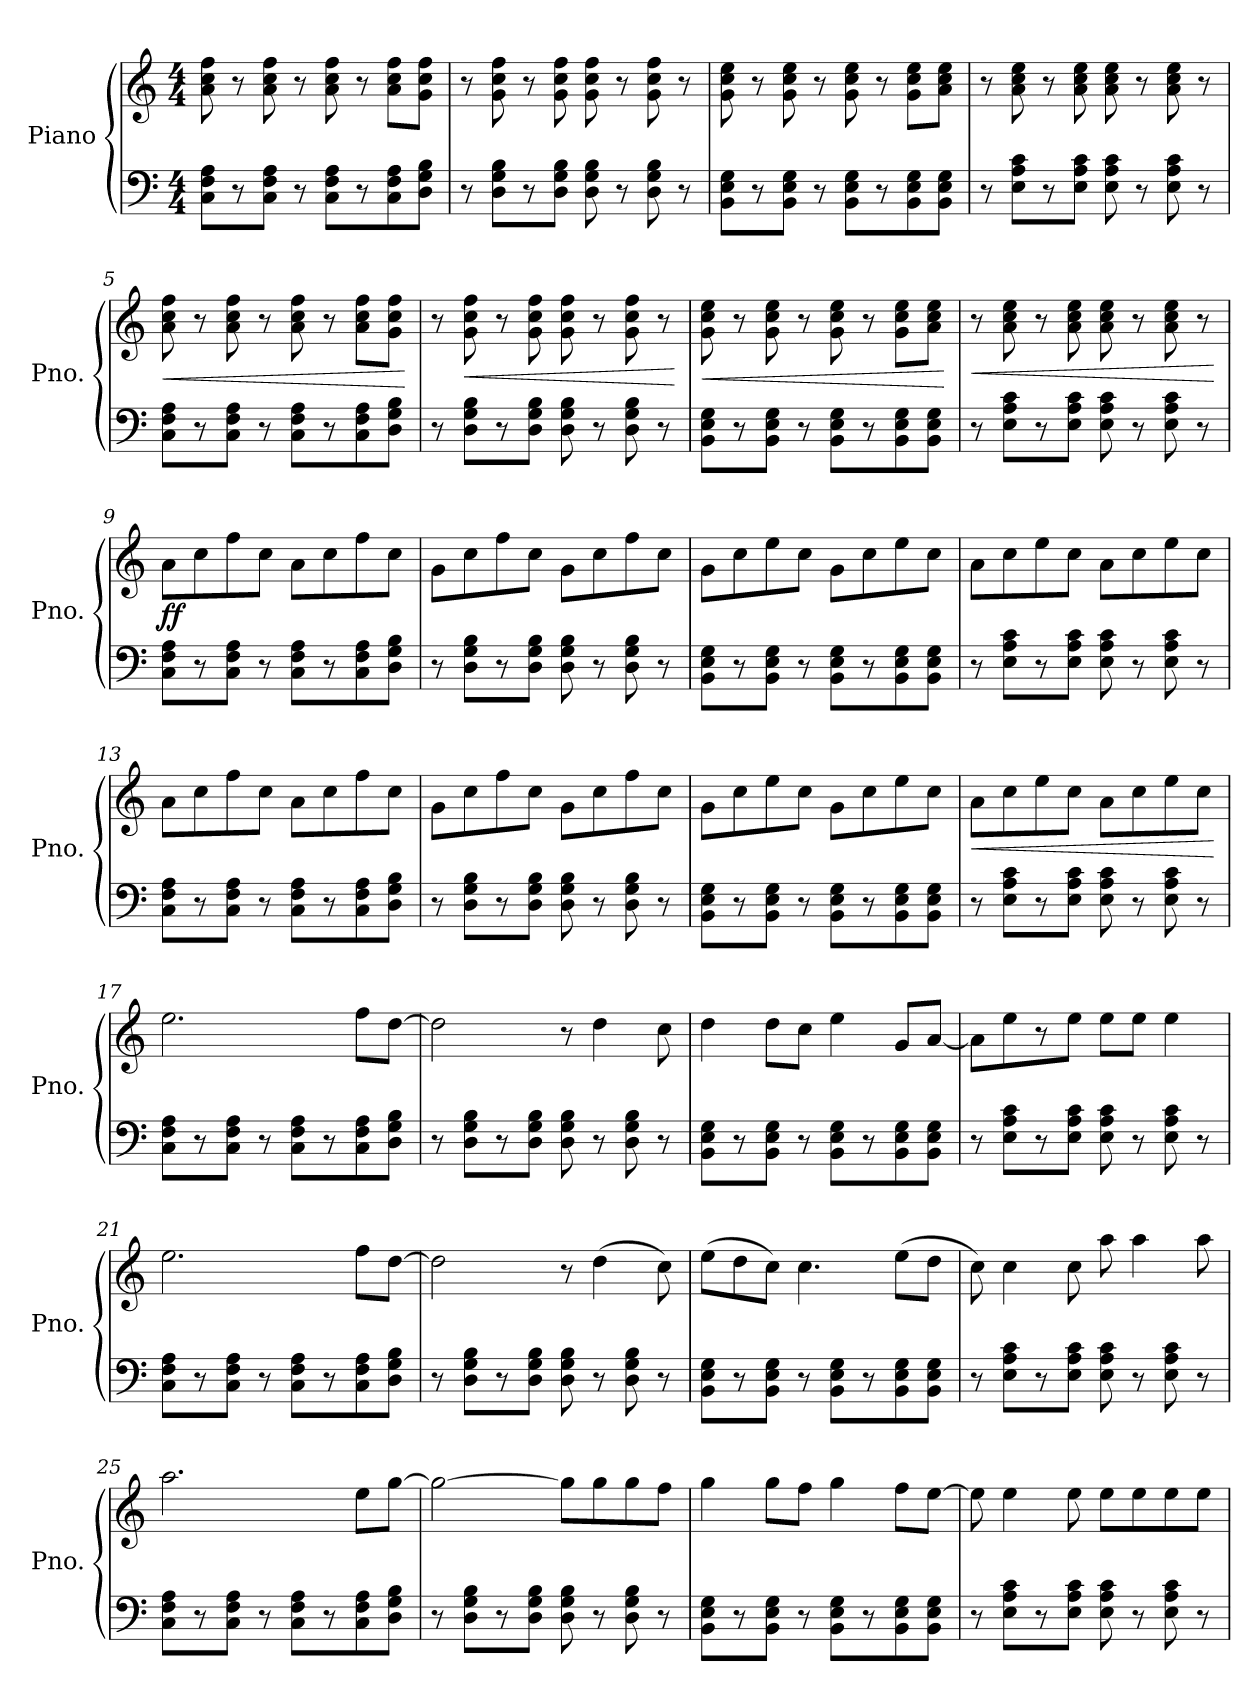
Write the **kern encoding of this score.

**kern	**kern	**dynam
*part1	*part1	*part1
*staff2	*staff1	*staff1/2
*I"Piano	*	*
*I'Pno.	*	*
*clefF4	*clefG2	*
*k[]	*k[]	*
*M4/4	*M4/4	*
*MM139	*MM139	*
=1	=1	=1
8C\ 8F\ 8A\L	8a\ 8cc\ 8ff\	.
8r	8r	.
8C\ 8F\ 8A\J	8a\ 8cc\ 8ff\	.
8r	8r	.
8C\ 8F\ 8A\L	8a\ 8cc\ 8ff\	.
8r	8r	.
8C\ 8F\ 8A\	8a\ 8cc\ 8ff\L	.
8D\ 8G\ 8B\J	8g\ 8cc\ 8ff\J	.
=2	=2	=2
8r	8r	.
8D\ 8G\ 8B\L	8g\ 8cc\ 8ff\	.
8r	8r	.
8D\ 8G\ 8B\J	8g\ 8cc\ 8ff\	.
8D\ 8G\ 8B\	8g\ 8cc\ 8ff\	.
8r	8r	.
8D\ 8G\ 8B\	8g\ 8cc\ 8ff\	.
8r	8r	.
=3	=3	=3
8BB\ 8E\ 8G\L	8g\ 8cc\ 8ee\	.
8r	8r	.
8BB\ 8E\ 8G\J	8g\ 8cc\ 8ee\	.
8r	8r	.
8BB\ 8E\ 8G\L	8g\ 8cc\ 8ee\	.
8r	8r	.
8BB\ 8E\ 8G\	8g\ 8cc\ 8ee\L	.
8BB\ 8E\ 8G\J	8a\ 8cc\ 8ee\J	.
=4	=4	=4
8r	8r	.
8E\ 8A\ 8c\L	8a\ 8cc\ 8ee\	.
8r	8r	.
8E\ 8A\ 8c\J	8a\ 8cc\ 8ee\	.
8E\ 8A\ 8c\	8a\ 8cc\ 8ee\	.
8r	8r	.
8E\ 8A\ 8c\	8a\ 8cc\ 8ee\	.
8r	8r	.
!!LO:LB:g=z
=5	=5	=5
!	!	!LO:HP:b
8C\ 8F\ 8A\L	8a\ 8cc\ 8ff\	<
8r	8r	.
8C\ 8F\ 8A\J	8a\ 8cc\ 8ff\	.
8r	8r	.
8C\ 8F\ 8A\L	8a\ 8cc\ 8ff\	.
8r	8r	.
8C\ 8F\ 8A\	8a\ 8cc\ 8ff\L	.
8D\ 8G\ 8B\J	8g\ 8cc\ 8ff\J	.
.	.	[
=6	=6	=6
8r	8r	.
!	!	!LO:HP:b
8D\ 8G\ 8B\L	8g\ 8cc\ 8ff\	<
8r	8r	.
8D\ 8G\ 8B\J	8g\ 8cc\ 8ff\	.
8D\ 8G\ 8B\	8g\ 8cc\ 8ff\	.
8r	8r	.
8D\ 8G\ 8B\	8g\ 8cc\ 8ff\	.
8r	8r	.
.	.	[
=7	=7	=7
!	!	!LO:HP:b
8BB\ 8E\ 8G\L	8g\ 8cc\ 8ee\	<
8r	8r	.
8BB\ 8E\ 8G\J	8g\ 8cc\ 8ee\	.
8r	8r	.
8BB\ 8E\ 8G\L	8g\ 8cc\ 8ee\	.
8r	8r	.
8BB\ 8E\ 8G\	8g\ 8cc\ 8ee\L	.
8BB\ 8E\ 8G\J	8a\ 8cc\ 8ee\J	.
.	.	[
=8	=8	=8
!	!	!LO:HP:b
8r	8r	<
8E\ 8A\ 8c\L	8a\ 8cc\ 8ee\	.
8r	8r	.
8E\ 8A\ 8c\J	8a\ 8cc\ 8ee\	.
8E\ 8A\ 8c\	8a\ 8cc\ 8ee\	.
8r	8r	.
8E\ 8A\ 8c\	8a\ 8cc\ 8ee\	.
8r	8r	.
.	.	[
=9	=9	=9
!	!	!LO:DY:b
8C\ 8F\ 8A\L	8a\L	ff
8r	8cc\	.
8C\ 8F\ 8A\J	8ff\	.
8r	8cc\J	.
8C\ 8F\ 8A\L	8a\L	.
8r	8cc\	.
8C\ 8F\ 8A\	8ff\	.
8D\ 8G\ 8B\J	8cc\J	.
!!LO:LB:g=z
=10	=10	=10
8r	8g\L	.
8D\ 8G\ 8B\L	8cc\	.
8r	8ff\	.
8D\ 8G\ 8B\J	8cc\J	.
8D\ 8G\ 8B\	8g\L	.
8r	8cc\	.
8D\ 8G\ 8B\	8ff\	.
8r	8cc\J	.
=11	=11	=11
8BB\ 8E\ 8G\L	8g\L	.
8r	8cc\	.
8BB\ 8E\ 8G\J	8ee\	.
8r	8cc\J	.
8BB\ 8E\ 8G\L	8g\L	.
8r	8cc\	.
8BB\ 8E\ 8G\	8ee\	.
8BB\ 8E\ 8G\J	8cc\J	.
=12	=12	=12
8r	8a\L	.
8E\ 8A\ 8c\L	8cc\	.
8r	8ee\	.
8E\ 8A\ 8c\J	8cc\J	.
8E\ 8A\ 8c\	8a\L	.
8r	8cc\	.
8E\ 8A\ 8c\	8ee\	.
8r	8cc\J	.
=13	=13	=13
8C\ 8F\ 8A\L	8a\L	.
8r	8cc\	.
8C\ 8F\ 8A\J	8ff\	.
8r	8cc\J	.
8C\ 8F\ 8A\L	8a\L	.
8r	8cc\	.
8C\ 8F\ 8A\	8ff\	.
8D\ 8G\ 8B\J	8cc\J	.
!!LO:LB:g=z
=14	=14	=14
8r	8g\L	.
8D\ 8G\ 8B\L	8cc\	.
8r	8ff\	.
8D\ 8G\ 8B\J	8cc\J	.
8D\ 8G\ 8B\	8g\L	.
8r	8cc\	.
8D\ 8G\ 8B\	8ff\	.
8r	8cc\J	.
!!LO:PB:g=z
=15	=15	=15
8BB\ 8E\ 8G\L	8g\L	.
8r	8cc\	.
8BB\ 8E\ 8G\J	8ee\	.
8r	8cc\J	.
8BB\ 8E\ 8G\L	8g\L	.
8r	8cc\	.
8BB\ 8E\ 8G\	8ee\	.
8BB\ 8E\ 8G\J	8cc\J	.
=16	=16	=16
!	!	!LO:HP:b
8r	8a\L	<
8E\ 8A\ 8c\L	8cc\	.
8r	8ee\	.
8E\ 8A\ 8c\J	8cc\J	.
8E\ 8A\ 8c\	8a\L	.
8r	8cc\	.
8E\ 8A\ 8c\	8ee\	.
8r	8cc\J	.
.	.	[
=17	=17	=17
8C\ 8F\ 8A\L	2.ee\	.
8r	.	.
8C\ 8F\ 8A\J	.	.
8r	.	.
8C\ 8F\ 8A\L	.	.
8r	.	.
8C\ 8F\ 8A\	8ff\L	.
8D\ 8G\ 8B\J	[8dd\J	.
=18	=18	=18
8r	2dd\]	.
8D\ 8G\ 8B\L	.	.
8r	.	.
8D\ 8G\ 8B\J	.	.
8D\ 8G\ 8B\	8r	.
8r	4dd\	.
8D\ 8G\ 8B\	.	.
8r	8cc\	.
=19	=19	=19
8BB\ 8E\ 8G\L	4dd\	.
8r	.	.
8BB\ 8E\ 8G\J	8dd\L	.
8r	8cc\J	.
8BB\ 8E\ 8G\L	4ee\	.
8r	.	.
8BB\ 8E\ 8G\	8g/L	.
8BB\ 8E\ 8G\J	[8a/J	.
!!LO:LB:g=z
=20	=20	=20
8r	8a\L]	.
8E\ 8A\ 8c\L	8ee\	.
8r	8r	.
8E\ 8A\ 8c\J	8ee\J	.
8E\ 8A\ 8c\	8ee\L	.
8r	8ee\J	.
8E\ 8A\ 8c\	4ee\	.
8r	.	.
=21	=21	=21
8C\ 8F\ 8A\L	2.ee\	.
8r	.	.
8C\ 8F\ 8A\J	.	.
8r	.	.
8C\ 8F\ 8A\L	.	.
8r	.	.
8C\ 8F\ 8A\	8ff\L	.
8D\ 8G\ 8B\J	[8dd\J	.
=22	=22	=22
8r	2dd\]	.
8D\ 8G\ 8B\L	.	.
8r	.	.
8D\ 8G\ 8B\J	.	.
8D\ 8G\ 8B\	8r	.
8r	(4dd\	.
8D\ 8G\ 8B\	.	.
8r	8cc\)	.
=23	=23	=23
8BB\ 8E\ 8G\L	(>8ee\L	.
8r	8dd\	.
8BB\ 8E\ 8G\J	8cc\J)	.
8r	4.cc\	.
8BB\ 8E\ 8G\L	.	.
8r	.	.
8BB\ 8E\ 8G\	(8ee\L	.
8BB\ 8E\ 8G\J	8dd\J	.
=24	=24	=24
8r	8cc\)	.
8E\ 8A\ 8c\L	4cc\	.
8r	.	.
8E\ 8A\ 8c\J	8cc\	.
8E\ 8A\ 8c\	8aa\	.
8r	4aa\	.
8E\ 8A\ 8c\	.	.
8r	8aa\	.
!!LO:PB:g=z
=25	=25	=25
8C\ 8F\ 8A\L	2.aa\	.
8r	.	.
8C\ 8F\ 8A\J	.	.
8r	.	.
8C\ 8F\ 8A\L	.	.
8r	.	.
8C\ 8F\ 8A\	8ee\L	.
8D\ 8G\ 8B\J	[8gg\J	.
=26	=26	=26
8r	2gg\_	.
8D\ 8G\ 8B\L	.	.
8r	.	.
8D\ 8G\ 8B\J	.	.
8D\ 8G\ 8B\	8gg\L]	.
8r	8gg\	.
8D\ 8G\ 8B\	8gg\	.
8r	8ff\J	.
=27	=27	=27
8BB\ 8E\ 8G\L	4gg\	.
8r	.	.
8BB\ 8E\ 8G\J	8gg\L	.
8r	8ff\J	.
8BB\ 8E\ 8G\L	4gg\	.
8r	.	.
8BB\ 8E\ 8G\	8ff\L	.
8BB\ 8E\ 8G\J	[8ee\J	.
=28	=28	=28
8r	8ee\]	.
8E\ 8A\ 8c\L	4ee\	.
8r	.	.
8E\ 8A\ 8c\J	8ee\	.
8E\ 8A\ 8c\	8ee\L	.
8r	8ee\	.
8E\ 8A\ 8c\	8ee\	.
8r	8ee\J	.
=	=	=
*-	*-	*-
